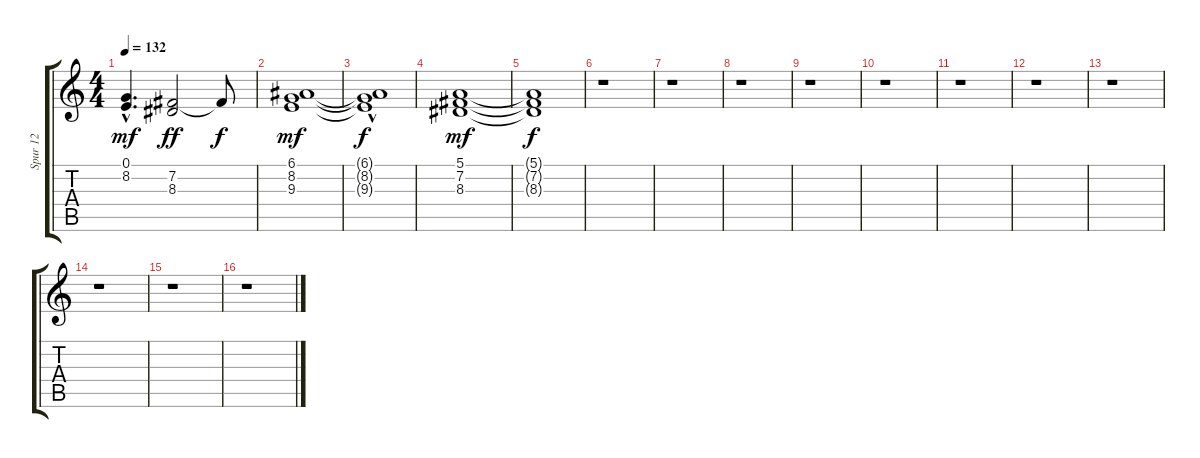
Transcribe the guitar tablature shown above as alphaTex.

\track ("Spur 12" "Spur 12") {instrument choiraahs}
\staff {score tabs}
\tuning (E4 B3 G3 D3 A2 E2) {hide}
\ts (4 4)
\tempo 132
\clef g2
\ks c
(0.1{hac} 8.2).4{d dy mf} (7.2 8.3).2{dy ff} 7.2{t}.8{dy f} |
(6.1 8.2 9.3).1{dy mf} |
(6.1{hac t} 8.2{hac t} 9.3{t}).1{dy f} |
(5.1 7.2 8.3).1{dy mf} |
(5.1{t} 7.2{t} 8.3{t}).1{dy f} |
r.1 |
r.1 |
r.1 |
r.1 |
r.1 |
r.1 |
r.1 |
r.1 |
r.1 |
r.1 |
r.1
